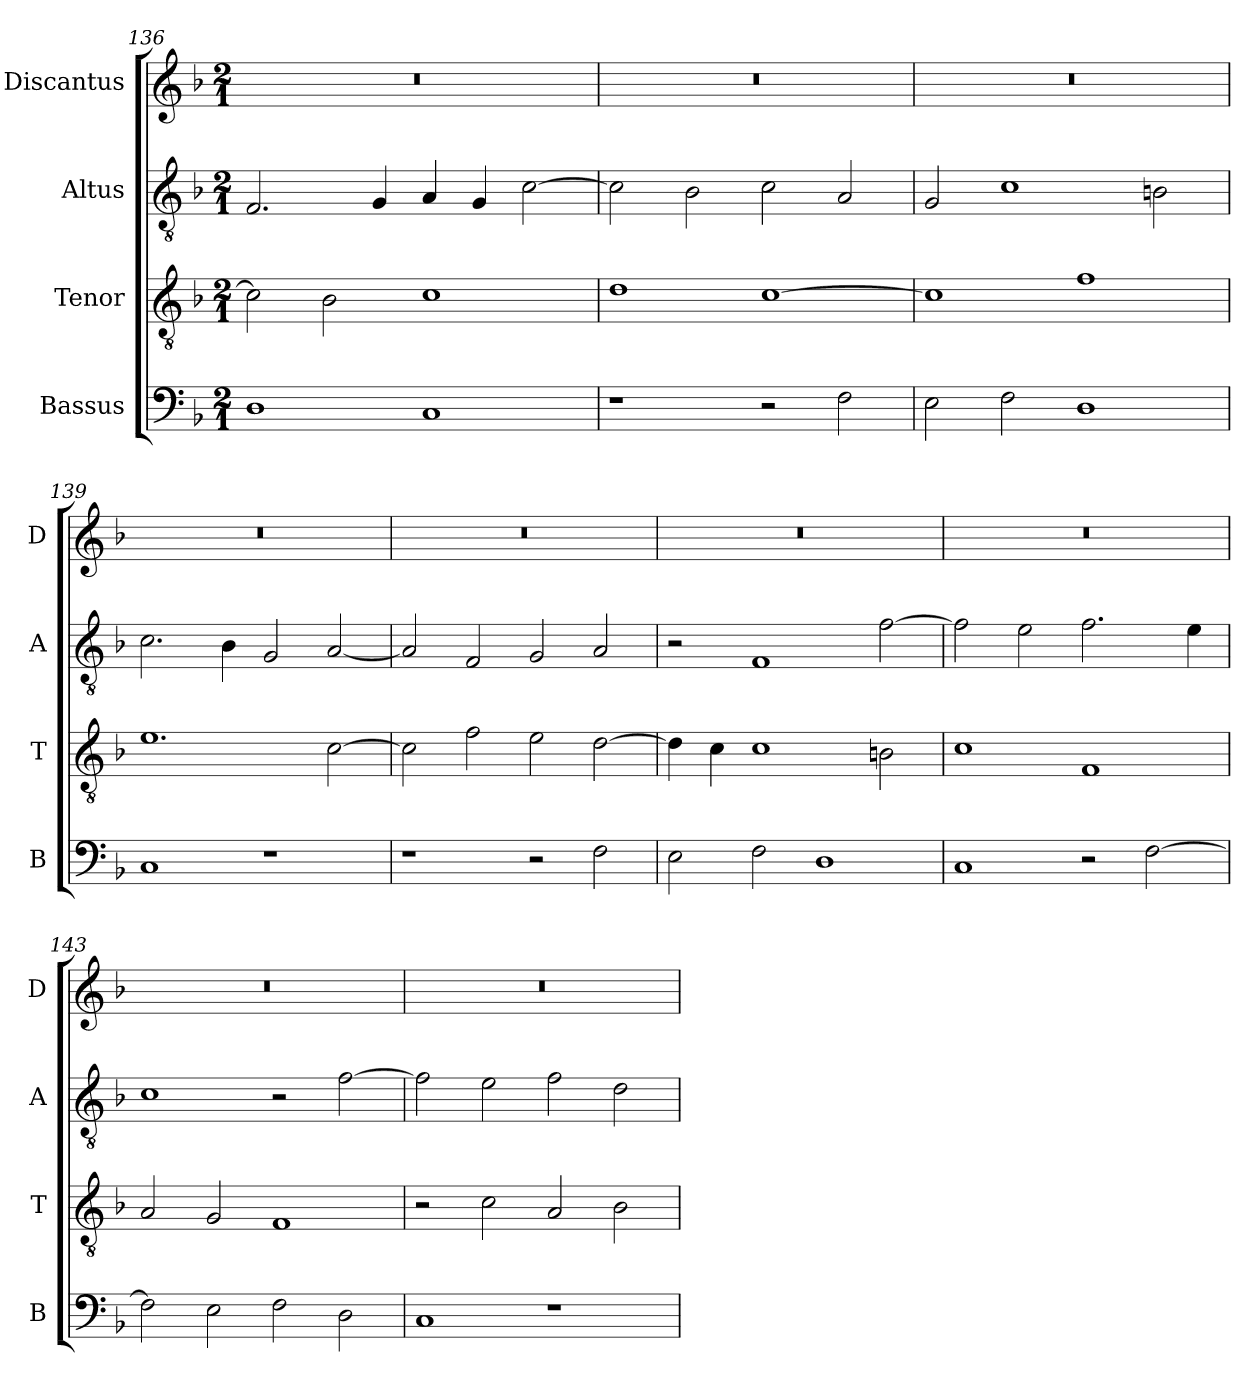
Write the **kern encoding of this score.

**kern	**kern	**kern	**kern
*part4	*part3	*part2	*part1
*staff4	*staff3	*staff2	*staff1
*I"Bassus	*I"Tenor	*I"Altus	*I"Discantus
*I'B	*I'T	*I'A	*I'D
*clefF4	*clefGv2	*clefGv2	*clefG2
*k[b-]	*k[b-]	*k[b-]	*k[b-]
*M2/1	*M2/1	*M2/1	*M2/1
=136	=136	=136	=136
1D	2c\]	2.F/	0r
.	2B-\	.	.
.	.	4G/	.
1C	1c	4A/	.
.	.	4G/	.
.	.	[2c\	.
=137	=137	=137	=137
1r	1d	2c\]	0r
.	.	2B-\	.
2r	[1c	2c\	.
2F\	.	2A/	.
=138	=138	=138	=138
2E\	1c]	2G/	0r
2F\	.	1c	.
1D	1f	.	.
.	.	2Bn\	.
=139	=139	=139	=139
1C	1.e	2.c\	0r
.	.	4B-\	.
1r	.	2G/	.
.	[2c\	[2A/	.
=140	=140	=140	=140
1r	2c\]	2A/]	0r
.	2f\	2F/	.
2r	2e\	2G/	.
2F\	[2d\	2A/	.
=141	=141	=141	=141
2E\	4d\]	2r	0r
.	4c\	.	.
2F\	1c	1F	.
1D	.	.	.
.	2Bn\	[2f\	.
=142	=142	=142	=142
1C	1c	2f\]	0r
.	.	2e\	.
2r	1F	2.f\	.
[2F\	.	.	.
.	.	4e\	.
=143	=143	=143	=143
2F\]	2A/	1c	0r
2E\	2G/	.	.
2F\	1F	2r	.
2D\	.	[2f\	.
=144	=144	=144	=144
1C	2r	2f\]	0r
.	2c\	2e\	.
1r	2A/	2f\	.
.	2B-\	2d\	.
=	=	=	=
*-	*-	*-	*-
